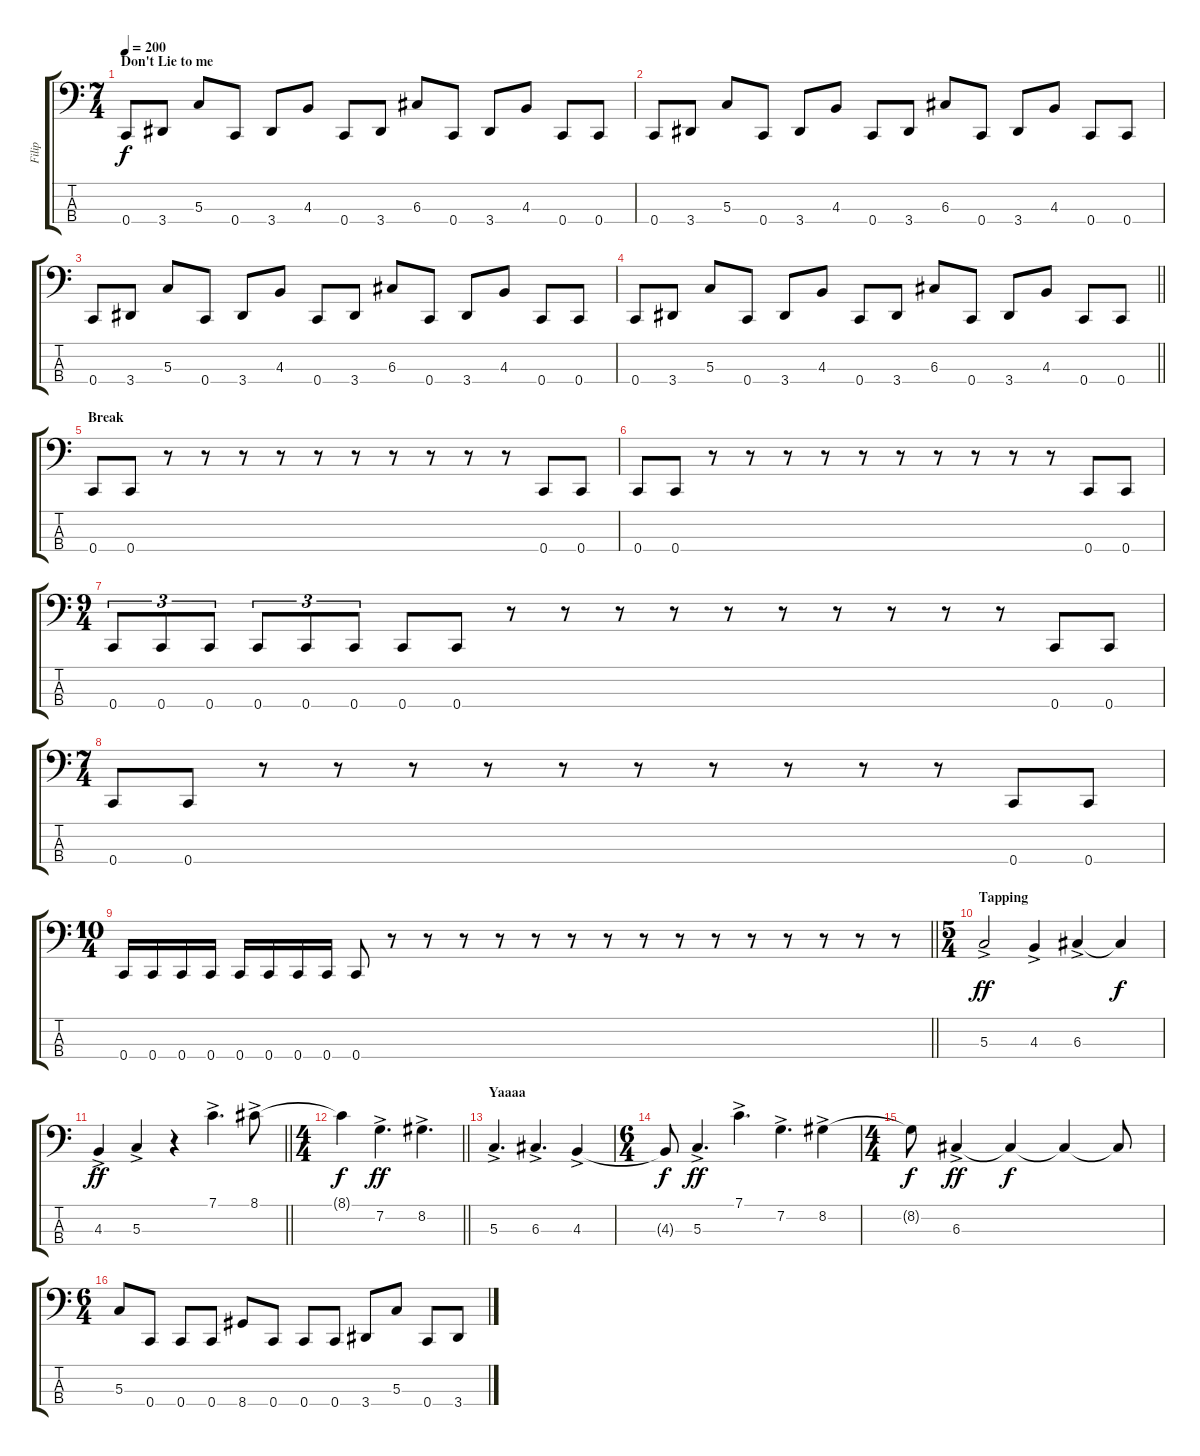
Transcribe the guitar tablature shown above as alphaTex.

\track ("Filip" "Filip") {instrument electricbasspick}
\staff {score tabs}
\tuning (F2 C2 G1 C1) {hide}
\ts (7 4)
\section ("" "Don't Lie to me")
\tempo 200
\clef f4
\ks c
0.4.8{dy f} 3.4.8 5.3.8 0.4.8 3.4.8 4.3.8 0.4.8 3.4.8 6.3.8 0.4.8 3.4.8 4.3.8 0.4.8 0.4.8 |
0.4.8 3.4.8 5.3.8 0.4.8 3.4.8 4.3.8 0.4.8 3.4.8 6.3.8 0.4.8 3.4.8 4.3.8 0.4.8 0.4.8 |
0.4.8 3.4.8 5.3.8 0.4.8 3.4.8 4.3.8 0.4.8 3.4.8 6.3.8 0.4.8 3.4.8 4.3.8 0.4.8 0.4.8 |
\barLineRight lightlight
0.4.8 3.4.8 5.3.8 0.4.8 3.4.8 4.3.8 0.4.8 3.4.8 6.3.8 0.4.8 3.4.8 4.3.8 0.4.8 0.4.8 |
\section ("" "Break")
0.4.8 0.4.8 r.8 r.8 r.8 r.8 r.8 r.8 r.8 r.8 r.8 r.8 0.4.8 0.4.8 |
0.4.8 0.4.8 r.8 r.8 r.8 r.8 r.8 r.8 r.8 r.8 r.8 r.8 0.4.8 0.4.8 |
\ts (9 4)
0.4.8{tu (3 2)} 0.4.8{tu (3 2)} 0.4.8{tu (3 2)} 0.4.8{tu (3 2)} 0.4.8{tu (3 2)} 0.4.8{tu (3 2)} 0.4.8 0.4.8 r.8 r.8 r.8 r.8 r.8 r.8 r.8 r.8 r.8 r.8 0.4.8 0.4.8 |
\ts (7 4)
0.4.8 0.4.8 r.8 r.8 r.8 r.8 r.8 r.8 r.8 r.8 r.8 r.8 0.4.8 0.4.8 |
\ts (10 4)
\barLineRight lightlight
0.4.16 0.4.16 0.4.16 0.4.16 0.4.16 0.4.16 0.4.16 0.4.16 0.4.8 r.8 r.8 r.8 r.8 r.8 r.8 r.8 r.8 r.8 r.8 r.8 r.8 r.8 r.8 r.8 |
\ts (5 4)
\section ("" "Tapping")
5.3{ac}.2{dy ff} 4.3{ac}.4 6.3{ac}.4 6.3{t}.4{dy f} |
\barLineRight lightlight
4.3{ac}.4{dy ff} 5.3{ac}.4 r.4 7.1{ac}.4{d} 8.1{ac}.8 |
\ts (4 4)
\section ("" "")
\barLineRight lightlight
8.1{t}.4{dy f} 7.2{ac}.4{d dy ff} 8.2{ac}.4{d} |
\section ("" "Yaaaa")
5.3{ac}.4{d} 6.3{ac}.4{d} 4.3{ac}.4 |
\ts (6 4)
4.3{t}.8{dy f} 5.3{ac}.4{d dy ff} 7.1{ac}.4{d} 7.2{ac}.4{d} 8.2{ac}.4 |
\ts (4 4)
8.2{t}.8{dy f} 6.3{ac}.4{dy ff} 6.3{t}.4{dy f} 6.3{t}.4 6.3{t}.8 |
\ts (6 4)
5.3.8 0.4.8 0.4.8 0.4.8 8.4.8 0.4.8 0.4.8 0.4.8 3.4.8 5.3.8 0.4.8 3.4.8
